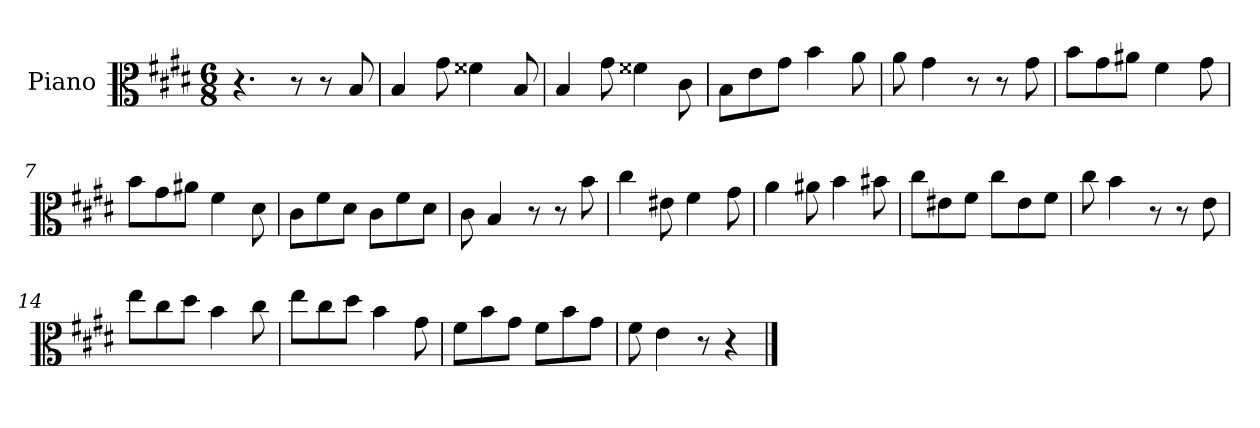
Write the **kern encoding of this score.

**kern
*part1
*staff1
*I"Piano
*I'Pno
*clefC3
*k[f#c#g#d#]
*E:
*M6/8
=1
4.r
8r
8r
8B/
=2
4B/
8g#\
4f##X\
8B/
=3
4B/
8g#\
4f##X\
8c#\
=4
8B\L
8e\
8g#\J
4b\
8a\
=5
8a\
4g#\
8r
8r
8g#\
=6
8b\L
8g#\
8a#X\J
4f#\
8g#\
=7
8b\L
8g#\
8a#X\J
4f#\
8d#\
=8
8c#\L
8f#\
8d#\J
8c#\L
8f#\
8d#\J
=9
8c#\
4B/
8r
8r
8b\
=10
4cc#\
8e#X\
4f#\
8g#\
=11
4a\
8a#X\
4b\
8b#X\
=12
8cc#\L
8e#X\
8f#\J
8cc#\L
8e#\
8f#\J
=13
8cc#\
4b\
8r
8r
8e\
=14
8ee\L
8cc#\
8dd#\J
4b\
8cc#\
=15
8ee\L
8cc#\
8dd#\J
4b\
8g#\
=16
8f#\L
8b\
8g#\J
8f#\L
8b\
8g#\J
=17
8f#\
4e\
8r
4r
==
*-
